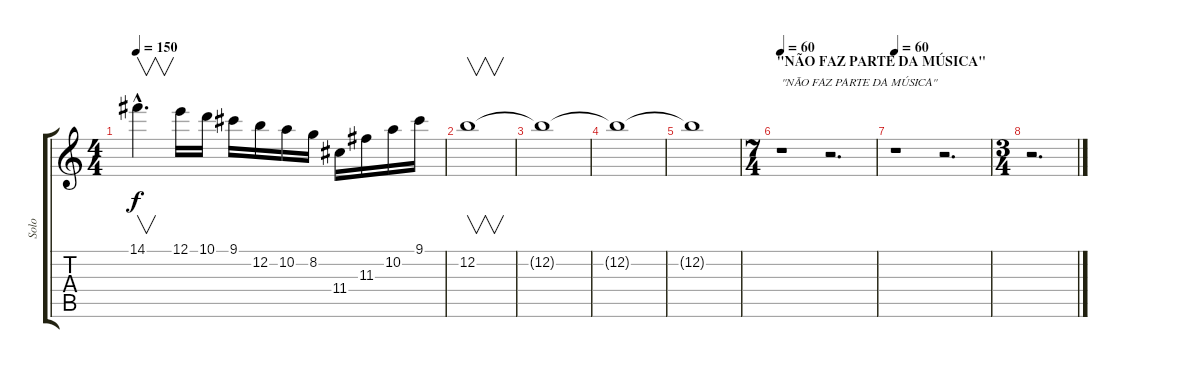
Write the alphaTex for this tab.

\track ("Solo" "Solo") {instrument distortionguitar}
\staff {score tabs}
\tuning (E4 B3 G3 D3 A2 E2) {hide}
\ts (4 4)
\tempo 150
\clef g2
\ks c
14.1{hac}.4{v d dy f} 12.1.16 10.1.16 9.1.16 12.2.16 10.2.16 8.2.16 11.4.16 11.3.16 10.2.16 9.1.16 |
12.2.1{v volume 6} |
12.2{t}.1 |
12.2{t}.1{volume 0} |
12.2{t}.1 |
\ts (7 4)
\section ("" "\"NÃO FAZ PARTE DA MÚSICA\"")
\tempo 60
r.1{txt "\"NÃO FAZ PARTE DA MÚSICA\""} r.2{d} |
\tempo 60
r.1 r.2{d} |
\ts (3 4)
r.2{d}
